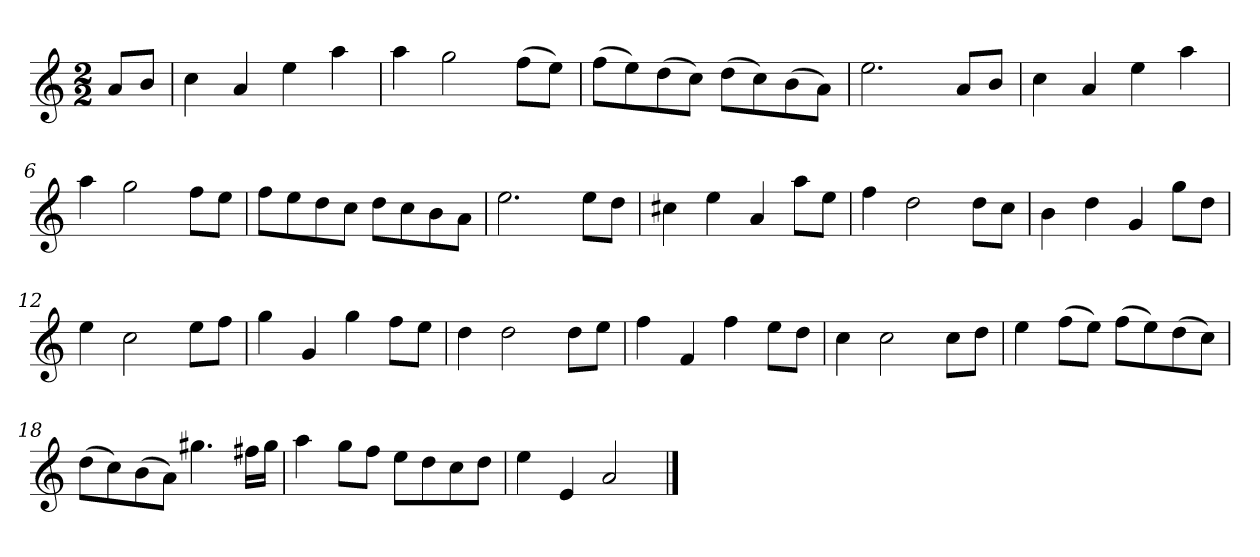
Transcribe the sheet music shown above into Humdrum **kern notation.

**kern
*part1
*staff1
*clefG2
*k[]
*a:
*M2/2
*MM120
=
8a/L
8b/J
=1
4cc
4a
4ee
4aa
=2
4aa
2gg
(8ff\L
8ee\J)
=3
(8ff\L
8ee\)
(8dd\
8cc\J)
(8dd\L
8cc\)
(8b\
8a\J)
=4
2.ee
8a/L
8b/J
=5
4cc
4a
4ee
4aa
=6
4aa
2gg
8ff\L
8ee\J
=7
8ff\L
8ee\
8dd\
8cc\J
8dd\L
8cc\
8b\
8a\J
=8
2.ee
8ee\L
8dd\J
=9
4cc#X
4ee
4a
8aa\L
8ee\J
=10
4ff
2dd
8dd\L
8cc\J
=11
4b
4dd
4g
8gg\L
8dd\J
=12
4ee
2cc
8ee\L
8ff\J
=13
4gg
4g
4gg
8ff\L
8ee\J
=14
4dd
2dd
8dd\L
8ee\J
=15
4ff
4f
4ff
8ee\L
8dd\J
=16
4cc
2cc
8cc\L
8dd\J
=17
4ee
(8ff\L
8ee\J)
(8ff\L
8ee\)
(8dd\
8cc\J)
=18
(8dd\L
8cc\)
(8b\
8a\J)
4.gg#X
16ff#X\LL
16gg#\JJ
=19
4aa
8gg\L
8ff\J
8ee\L
8dd\
8cc\
8dd\J
=20
4ee
4e
2a
==
*-
